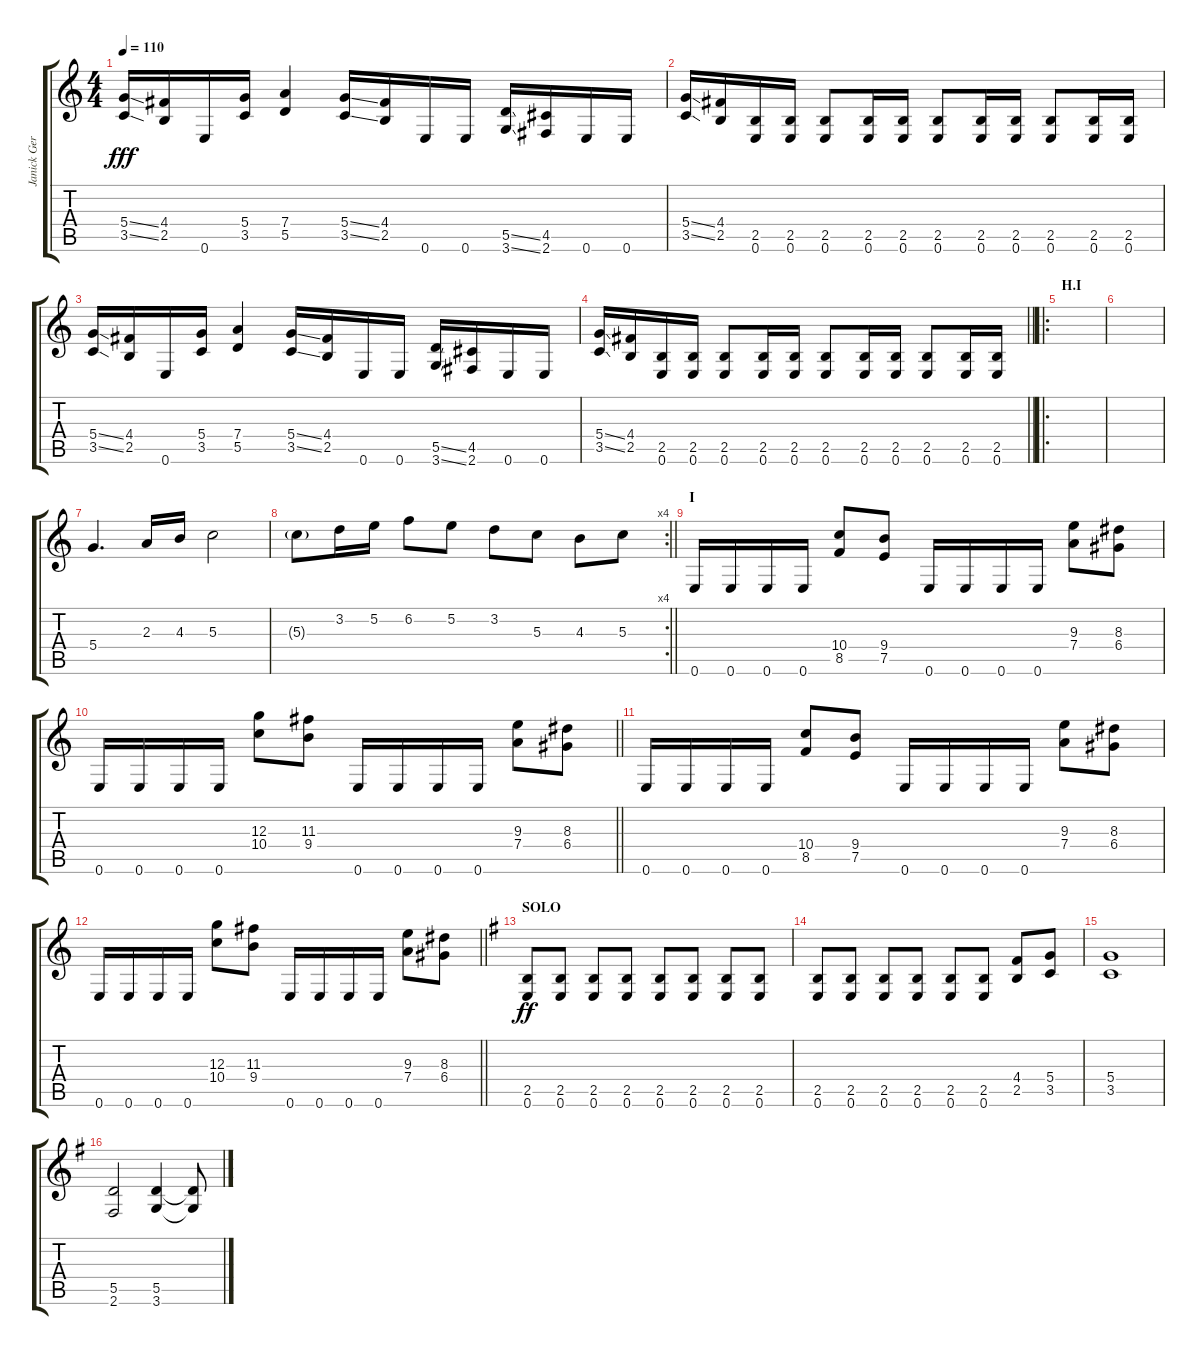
\track ("Janick Gers (Dis)" "Janick Ger") {instrument distortionguitar}
\staff {score tabs}
\tuning (E4 B3 G3 D3 A2 E2) {hide}
\ts (4 4)
\tempo 110
\clef g2
\ks c
(5.4{ss} 3.5{ss}).16{dy fff} (4.4 2.5).16 0.6.16 (5.4 3.5).16 (7.4 5.5).4 (5.4{ss} 3.5{ss}).16 (4.4 2.5).16 0.6.16 0.6.16 (5.5{ss} 3.6{ss}).16 (4.5 2.6).16 0.6.16 0.6.16 |
(5.4{ss} 3.5{ss}).16 (4.4 2.5).16 (2.5 0.6).16 (2.5 0.6).16 (2.5 0.6).8 (2.5 0.6).16 (2.5 0.6).16 (2.5 0.6).8 (2.5 0.6).16 (2.5 0.6).16 (2.5 0.6).8 (2.5 0.6).16 (2.5 0.6).16 |
(5.4{ss} 3.5{ss}).16 (4.4 2.5).16 0.6.16 (5.4 3.5).16 (7.4 5.5).4 (5.4{ss} 3.5{ss}).16 (4.4 2.5).16 0.6.16 0.6.16 (5.5{ss} 3.6{ss}).16 (4.5 2.6).16 0.6.16 0.6.16 |
\barLineRight lightlight
(5.4{ss} 3.5{ss}).16 (4.4 2.5).16 (2.5 0.6).16 (2.5 0.6).16 (2.5 0.6).8 (2.5 0.6).16 (2.5 0.6).16 (2.5 0.6).8 (2.5 0.6).16 (2.5 0.6).16 (2.5 0.6).8 (2.5 0.6).16 (2.5 0.6).16 |
\ro
\section ("" "H.I")
|
|
5.4.4{d instrument distortionguitar} 2.3.16 4.3.16 5.3.2 |
\rc 4
\barLineRight lightlight
5.3{g}.8 3.2.16 5.2.16 6.2.8 5.2.8 3.2.8 5.3.8 4.3.8 5.3.8 |
\section ("" "I")
0.6.16 0.6.16 0.6.16 0.6.16 (10.4 8.5).8 (9.4 7.5).8 0.6.16 0.6.16 0.6.16 0.6.16 (9.3 7.4).8 (8.3 6.4).8 |
\barLineRight lightlight
0.6.16 0.6.16 0.6.16 0.6.16 (12.3 10.4).8 (11.3 9.4).8 0.6.16 0.6.16 0.6.16 0.6.16 (9.3 7.4).8 (8.3 6.4).8 |
0.6.16 0.6.16 0.6.16 0.6.16 (10.4 8.5).8 (9.4 7.5).8 0.6.16 0.6.16 0.6.16 0.6.16 (9.3 7.4).8 (8.3 6.4).8 |
\barLineRight lightlight
0.6.16 0.6.16 0.6.16 0.6.16 (12.3 10.4).8 (11.3 9.4).8 0.6.16 0.6.16 0.6.16 0.6.16 (9.3 7.4).8 (8.3 6.4).8 |
\section ("" "SOLO")
\ks g
(2.5 0.6).8{dy ff} (2.5 0.6).8 (2.5 0.6).8 (2.5 0.6).8 (2.5 0.6).8 (2.5 0.6).8 (2.5 0.6).8 (2.5 0.6).8 |
(2.5 0.6).8 (2.5 0.6).8 (2.5 0.6).8 (2.5 0.6).8 (2.5 0.6).8 (2.5 0.6).8 (4.4 2.5).8 (5.4 3.5).8 |
(5.4 3.5).1 |
(5.5 2.6).2 (5.5 3.6).4 (5.5{t} 3.6{t}).8
